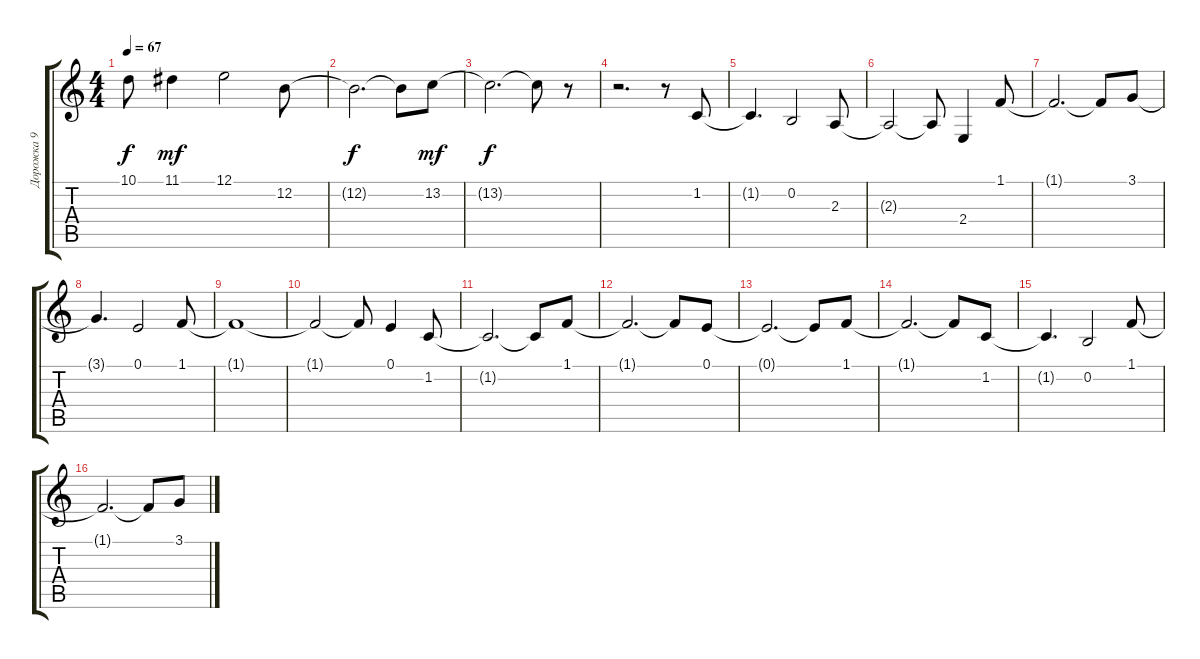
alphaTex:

\track ("Дорожка 9" "Дорожка 9") {instrument stringensemble2}
\staff {score tabs}
\tuning (E4 B3 G3 D3 A2 E2) {hide}
\ts (4 4)
\tempo 67
\clef g2
\ks c
10.1{t}.8{dy f} 11.1.4{dy mf} 12.1.2 12.2.8 |
12.2{t}.2{d dy f} 12.2{t}.8 13.2.8{dy mf} |
13.2{t}.2{d dy f} 13.2{t}.8 r.8 |
r.2{d} r.8 1.2.8 |
1.2{t}.4{d} 0.2.2 2.3.8 |
2.3{t}.2 2.3{t}.8 2.4.4 1.1.8 |
1.1{t}.2{d} 1.1{t}.8 3.1.8 |
3.1{t}.4{d} 0.1.2 1.1.8 |
1.1{t}.1 |
1.1{t}.2 1.1{t}.8 0.1.4 1.2.8 |
1.2{t}.2{d} 1.2{t}.8 1.1.8 |
1.1{t}.2{d} 1.1{t}.8 0.1.8 |
0.1{t}.2{d} 0.1{t}.8 1.1.8 |
1.1{t}.2{d} 1.1{t}.8 1.2.8 |
1.2{t}.4{d} 0.2.2 1.1.8 |
1.1{t}.2{d} 1.1{t}.8 3.1.8
